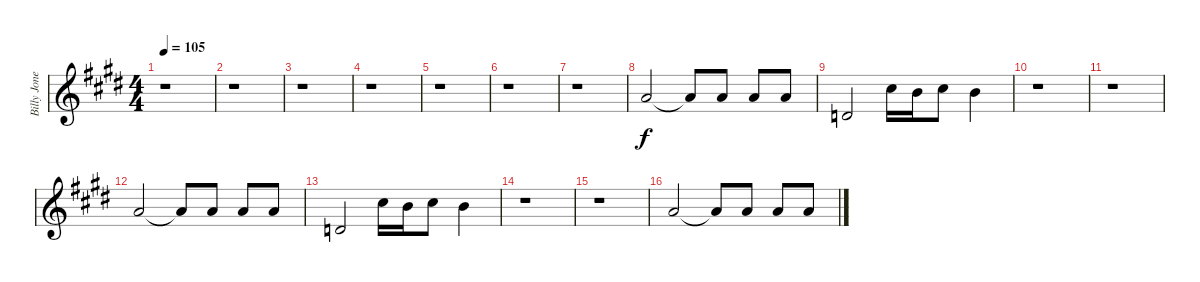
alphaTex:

\track ("Billy Jones Vocals" "Billy Jone") {instrument flute}
\staff {score}
\tuning (E4 B3 G3 D3 A2 E2) {hide}
\ts (4 4)
\tempo 105
\clef g2
\ks e
r.1{dy f} |
r.1 |
r.1 |
r.1 |
r.1 |
r.1 |
r.1 |
5.1.2 5.1{t}.8 5.1.8 5.1.8 5.1.8 |
3.2.2 9.1.16 7.1.16 9.1.8 7.1.4 |
r.1 |
r.1 |
5.1.2 5.1{t}.8 5.1.8 5.1.8 5.1.8 |
3.2.2 9.1.16 7.1.16 9.1.8 7.1.4 |
r.1 |
r.1 |
5.1.2 5.1{t}.8 5.1.8 5.1.8 5.1.8
